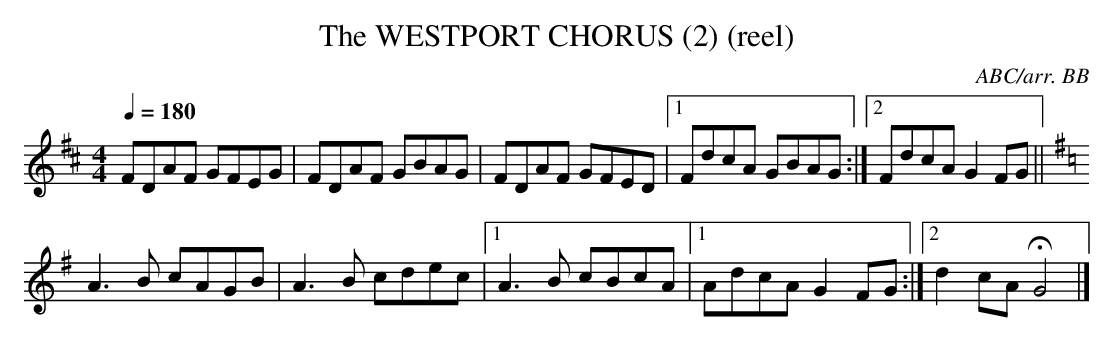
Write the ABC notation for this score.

X:1
T:WESTPORT CHORUS (2) (reel), The
C:ABC/arr. BB
Q:1/4=180
M:4/4
L:1/8
K:D
FDAF GFEG|FDAF GBAG|FDAF GFED|1 FdcA GBAG:|2 FdcA G2FG||
K:G
A3B cAGB|A3B cdec|1 A3B cBcA|1 AdcA G2FG:|2 d2cA HG4|]
